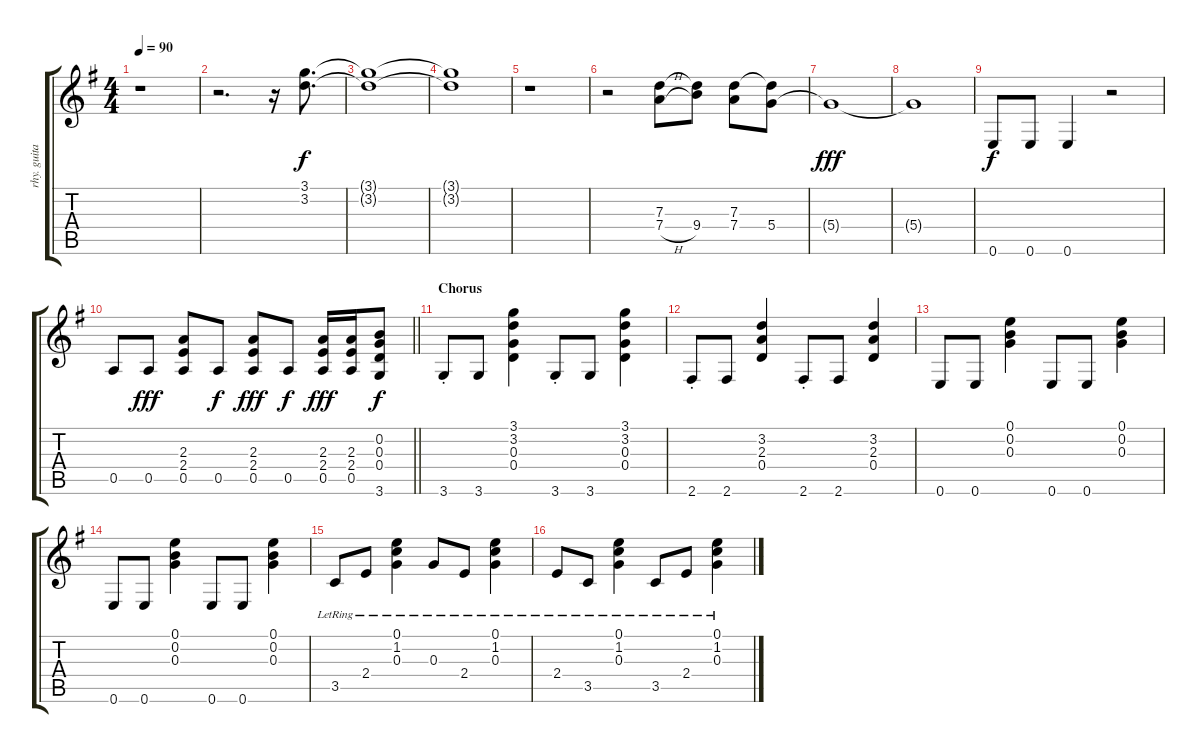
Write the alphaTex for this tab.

\track ("rhy. guitar right" "rhy. guita") {instrument distortionguitar}
\staff {score tabs}
\tuning (E4 B3 G3 D3 A2 E2) {hide}
\ts (4 4)
\tempo 90
\clef g2
\ks g
r.1{dy f} |
r.2{d} r.16 (3.1 3.2).8{d} |
(3.1{t} 3.2{t}).1 |
(3.1{t} 3.2{t}).1 |
r.1 |
r.2 (7.3 7.4{h}).8 (7.3{t} 9.4).8 (7.3 7.4).8 (7.3{t} 5.4).8 |
5.4{t}.1{dy fff} |
5.4{t}.1 |
0.6.8{dy f} 0.6.8 0.6.4 r.2 |
\barLineRight lightlight
0.5.8 0.5.8{dy fff} (2.3 2.4 0.5).8 0.5.8{dy f} (2.3 2.4 0.5).8{dy fff} 0.5.8{dy f} (2.3 2.4 0.5).16{dy fff} (2.3 2.4 0.5).16 (0.2 0.3 0.4 3.6).8{dy f} |
\section ("" "Chorus")
3.6{st}.8 3.6.8 (3.1 3.2 0.3 0.4).4 3.6{st}.8 3.6.8 (3.1 3.2 0.3 0.4).4 |
2.6{st}.8 2.6.8 (3.2 2.3 0.4).4 2.6{st}.8 2.6.8 (3.2 2.3 0.4).4 |
0.6.8 0.6.8 (0.1 0.2 0.3).4 0.6.8 0.6.8 (0.1 0.2 0.3).4 |
0.6.8 0.6.8 (0.1 0.2 0.3).4 0.6.8 0.6.8 (0.1 0.2 0.3).4 |
3.5{lr}.8 2.4{lr}.8 (0.1{lr} 1.2{lr} 0.3{lr}).4 0.3{lr}.8 2.4{lr}.8 (0.1{lr} 1.2{lr} 0.3{lr}).4 |
2.4{lr}.8 3.5{lr}.8 (0.1{lr} 1.2{lr} 0.3{lr}).4 3.5{lr}.8 2.4{lr}.8 (0.1{lr} 1.2{lr} 0.3{lr}).4
